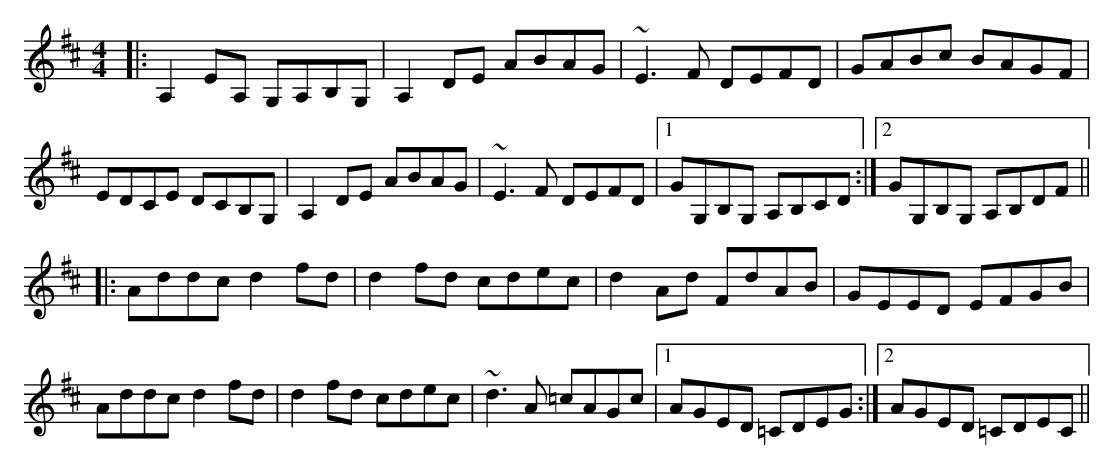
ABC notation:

X:1
M:4/4
K:D
|:A,2 EA, G,A,B,G,|A,2 DE ABAG|~E3 F DEFD|GABc BAGF|
EDCE DCB,G,|A,2 DE ABAG|~E3 F DEFD|1 GG,B,G, A,B,CD:|2 GG,B,G, A,B,DF||
|:Addc d2 fd|d2 fd cdec|d2 Ad FdAB|GEED EFGB|
Addc d2 fd|d2 fd cdec|~d3 A =cAGc|1 AGED =CDEG:|2 AGED =CDEC||
